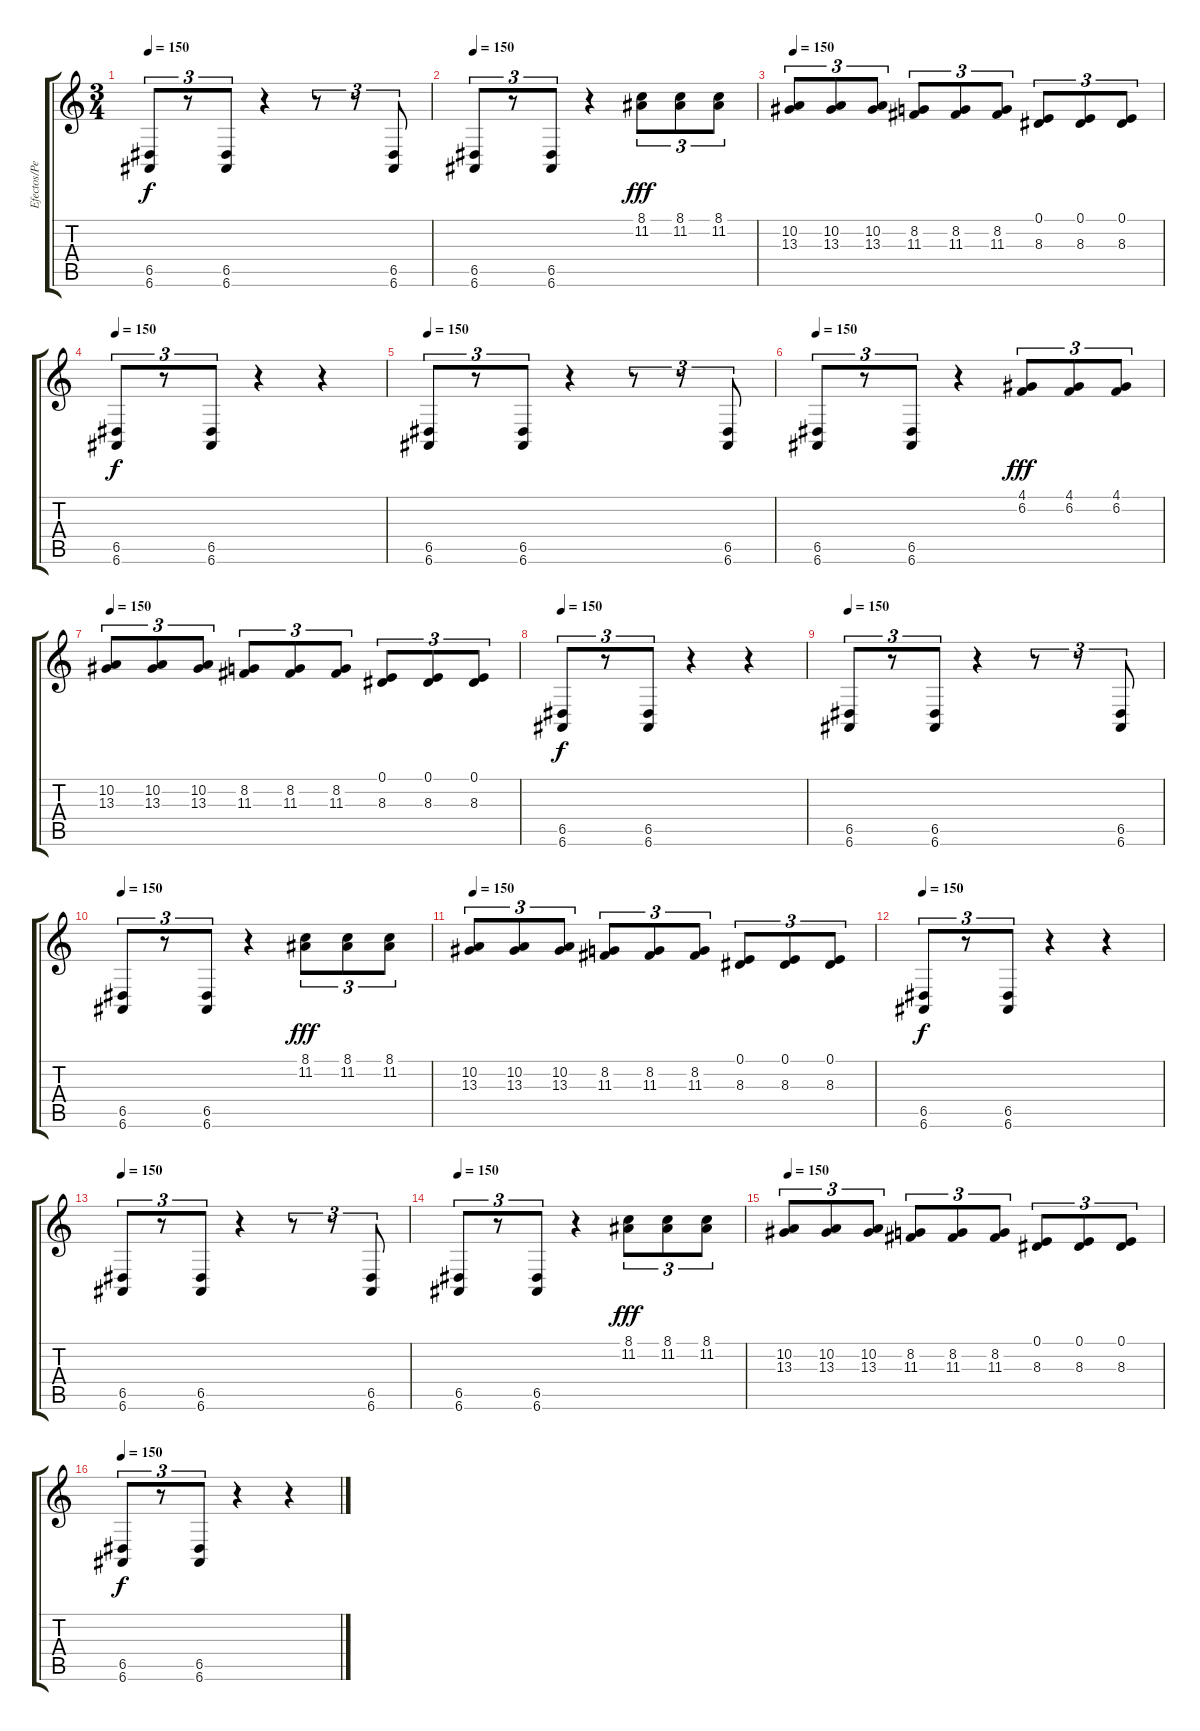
\track ("Efectos/Percusión" "Efectos/Pe") {instrument acousticgrandpiano}
\staff {score tabs}
\tuning (E4 B3 G3 D3 A2 E2) {hide}
\ts (3 4)
\tempo 150
\clef g2
\ks c
(6.5 6.6).8{tu (3 2) dy f} r.8{tu (3 2)} (6.5 6.6).8{tu (3 2)} r.4 r.8{tu (3 2)} r.8{tu (3 2)} (6.5 6.6).8{tu (3 2)} |
\tempo 150
(6.5 6.6).8{tu (3 2)} r.8{tu (3 2)} (6.5 6.6).8{tu (3 2)} r.4 (8.1 11.2).8{tu (3 2) dy fff} (8.1 11.2).8{tu (3 2)} (8.1 11.2).8{tu (3 2)} |
\tempo 150
(10.2 13.3).8{tu (3 2)} (10.2 13.3).8{tu (3 2)} (10.2 13.3).8{tu (3 2)} (8.2 11.3).8{tu (3 2)} (8.2 11.3).8{tu (3 2)} (8.2 11.3).8{tu (3 2)} (0.1 8.3).8{tu (3 2)} (0.1 8.3).8{tu (3 2)} (0.1 8.3).8{tu (3 2)} |
\tempo 150
(6.5 6.6).8{tu (3 2) dy f} r.8{tu (3 2)} (6.5 6.6).8{tu (3 2)} r.4 r.4 |
\tempo 150
(6.5 6.6).8{tu (3 2)} r.8{tu (3 2)} (6.5 6.6).8{tu (3 2)} r.4 r.8{tu (3 2)} r.8{tu (3 2)} (6.5 6.6).8{tu (3 2)} |
\tempo 150
(6.5 6.6).8{tu (3 2)} r.8{tu (3 2)} (6.5 6.6).8{tu (3 2)} r.4 (4.1 6.2).8{tu (3 2) dy fff} (4.1 6.2).8{tu (3 2)} (4.1 6.2).8{tu (3 2)} |
\tempo 150
(10.2 13.3).8{tu (3 2)} (10.2 13.3).8{tu (3 2)} (10.2 13.3).8{tu (3 2)} (8.2 11.3).8{tu (3 2)} (8.2 11.3).8{tu (3 2)} (8.2 11.3).8{tu (3 2)} (0.1 8.3).8{tu (3 2)} (0.1 8.3).8{tu (3 2)} (0.1 8.3).8{tu (3 2)} |
\tempo 150
(6.5 6.6).8{tu (3 2) dy f} r.8{tu (3 2)} (6.5 6.6).8{tu (3 2)} r.4 r.4 |
\tempo 150
(6.5 6.6).8{tu (3 2)} r.8{tu (3 2)} (6.5 6.6).8{tu (3 2)} r.4 r.8{tu (3 2)} r.8{tu (3 2)} (6.5 6.6).8{tu (3 2)} |
\tempo 150
(6.5 6.6).8{tu (3 2)} r.8{tu (3 2)} (6.5 6.6).8{tu (3 2)} r.4 (8.1 11.2).8{tu (3 2) dy fff} (8.1 11.2).8{tu (3 2)} (8.1 11.2).8{tu (3 2)} |
\tempo 150
(10.2 13.3).8{tu (3 2)} (10.2 13.3).8{tu (3 2)} (10.2 13.3).8{tu (3 2)} (8.2 11.3).8{tu (3 2)} (8.2 11.3).8{tu (3 2)} (8.2 11.3).8{tu (3 2)} (0.1 8.3).8{tu (3 2)} (0.1 8.3).8{tu (3 2)} (0.1 8.3).8{tu (3 2)} |
\tempo 150
(6.5 6.6).8{tu (3 2) dy f} r.8{tu (3 2)} (6.5 6.6).8{tu (3 2)} r.4 r.4 |
\tempo 150
(6.5 6.6).8{tu (3 2)} r.8{tu (3 2)} (6.5 6.6).8{tu (3 2)} r.4 r.8{tu (3 2)} r.8{tu (3 2)} (6.5 6.6).8{tu (3 2)} |
\tempo 150
(6.5 6.6).8{tu (3 2)} r.8{tu (3 2)} (6.5 6.6).8{tu (3 2)} r.4 (8.1 11.2).8{tu (3 2) dy fff} (8.1 11.2).8{tu (3 2)} (8.1 11.2).8{tu (3 2)} |
\tempo 150
(10.2 13.3).8{tu (3 2)} (10.2 13.3).8{tu (3 2)} (10.2 13.3).8{tu (3 2)} (8.2 11.3).8{tu (3 2)} (8.2 11.3).8{tu (3 2)} (8.2 11.3).8{tu (3 2)} (0.1 8.3).8{tu (3 2)} (0.1 8.3).8{tu (3 2)} (0.1 8.3).8{tu (3 2)} |
\tempo 150
(6.5 6.6).8{tu (3 2) dy f} r.8{tu (3 2)} (6.5 6.6).8{tu (3 2)} r.4 r.4
